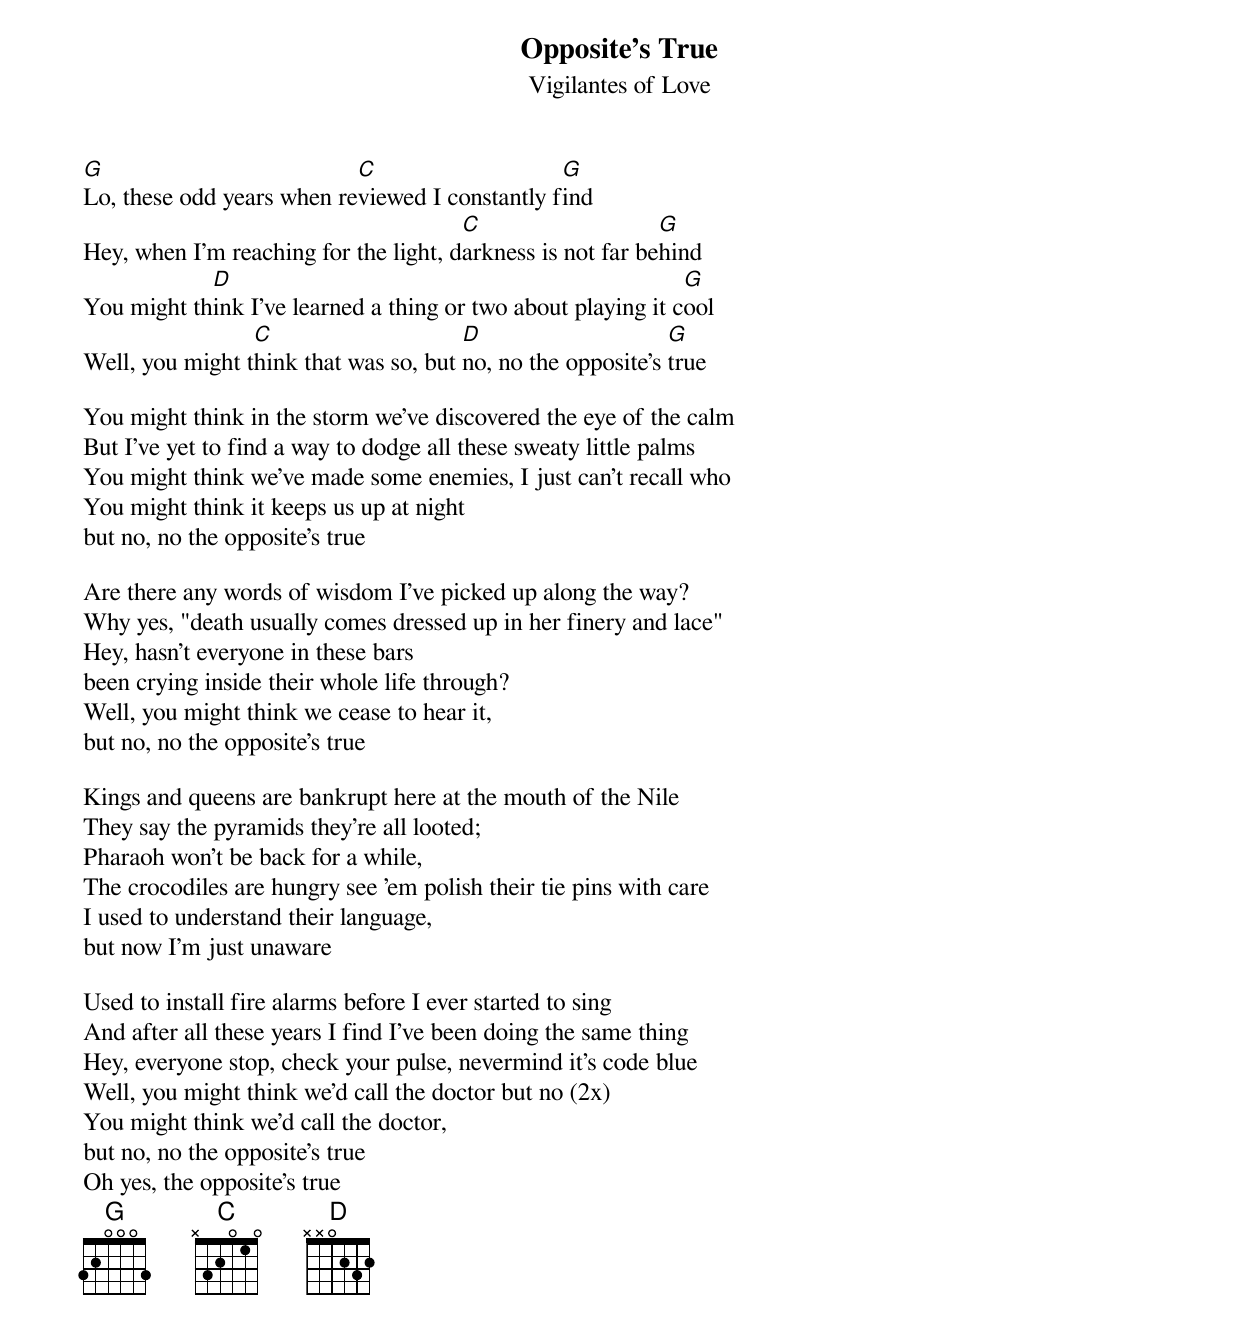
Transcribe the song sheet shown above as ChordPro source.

{title:Opposite's True}
{st:Vigilantes of Love}

[G]Lo, these odd years when re[C]viewed I constantly f[G]ind
Hey, when I'm reaching for the light, d[C]arkness is not far be[G]hind
You might th[D]ink I've learned a thing or two about playing it c[G]ool
Well, you might t[C]hink that was so, but [D]no, no the opposite's [G]true

You might think in the storm we've discovered the eye of the calm
But I've yet to find a way to dodge all these sweaty little palms
You might think we've made some enemies, I just can't recall who
You might think it keeps us up at night
but no, no the opposite's true

Are there any words of wisdom I've picked up along the way?
Why yes, "death usually comes dressed up in her finery and lace"
Hey, hasn't everyone in these bars
been crying inside their whole life through?
Well, you might think we cease to hear it,
but no, no the opposite's true

Kings and queens are bankrupt here at the mouth of the Nile
They say the pyramids they're all looted;
Pharaoh won't be back for a while,
The crocodiles are hungry see 'em polish their tie pins with care
I used to understand their language,
but now I'm just unaware

Used to install fire alarms before I ever started to sing
And after all these years I find I've been doing the same thing
Hey, everyone stop, check your pulse, nevermind it's code blue
Well, you might think we'd call the doctor but no (2x)
You might think we'd call the doctor,
but no, no the opposite's true
Oh yes, the opposite's true
